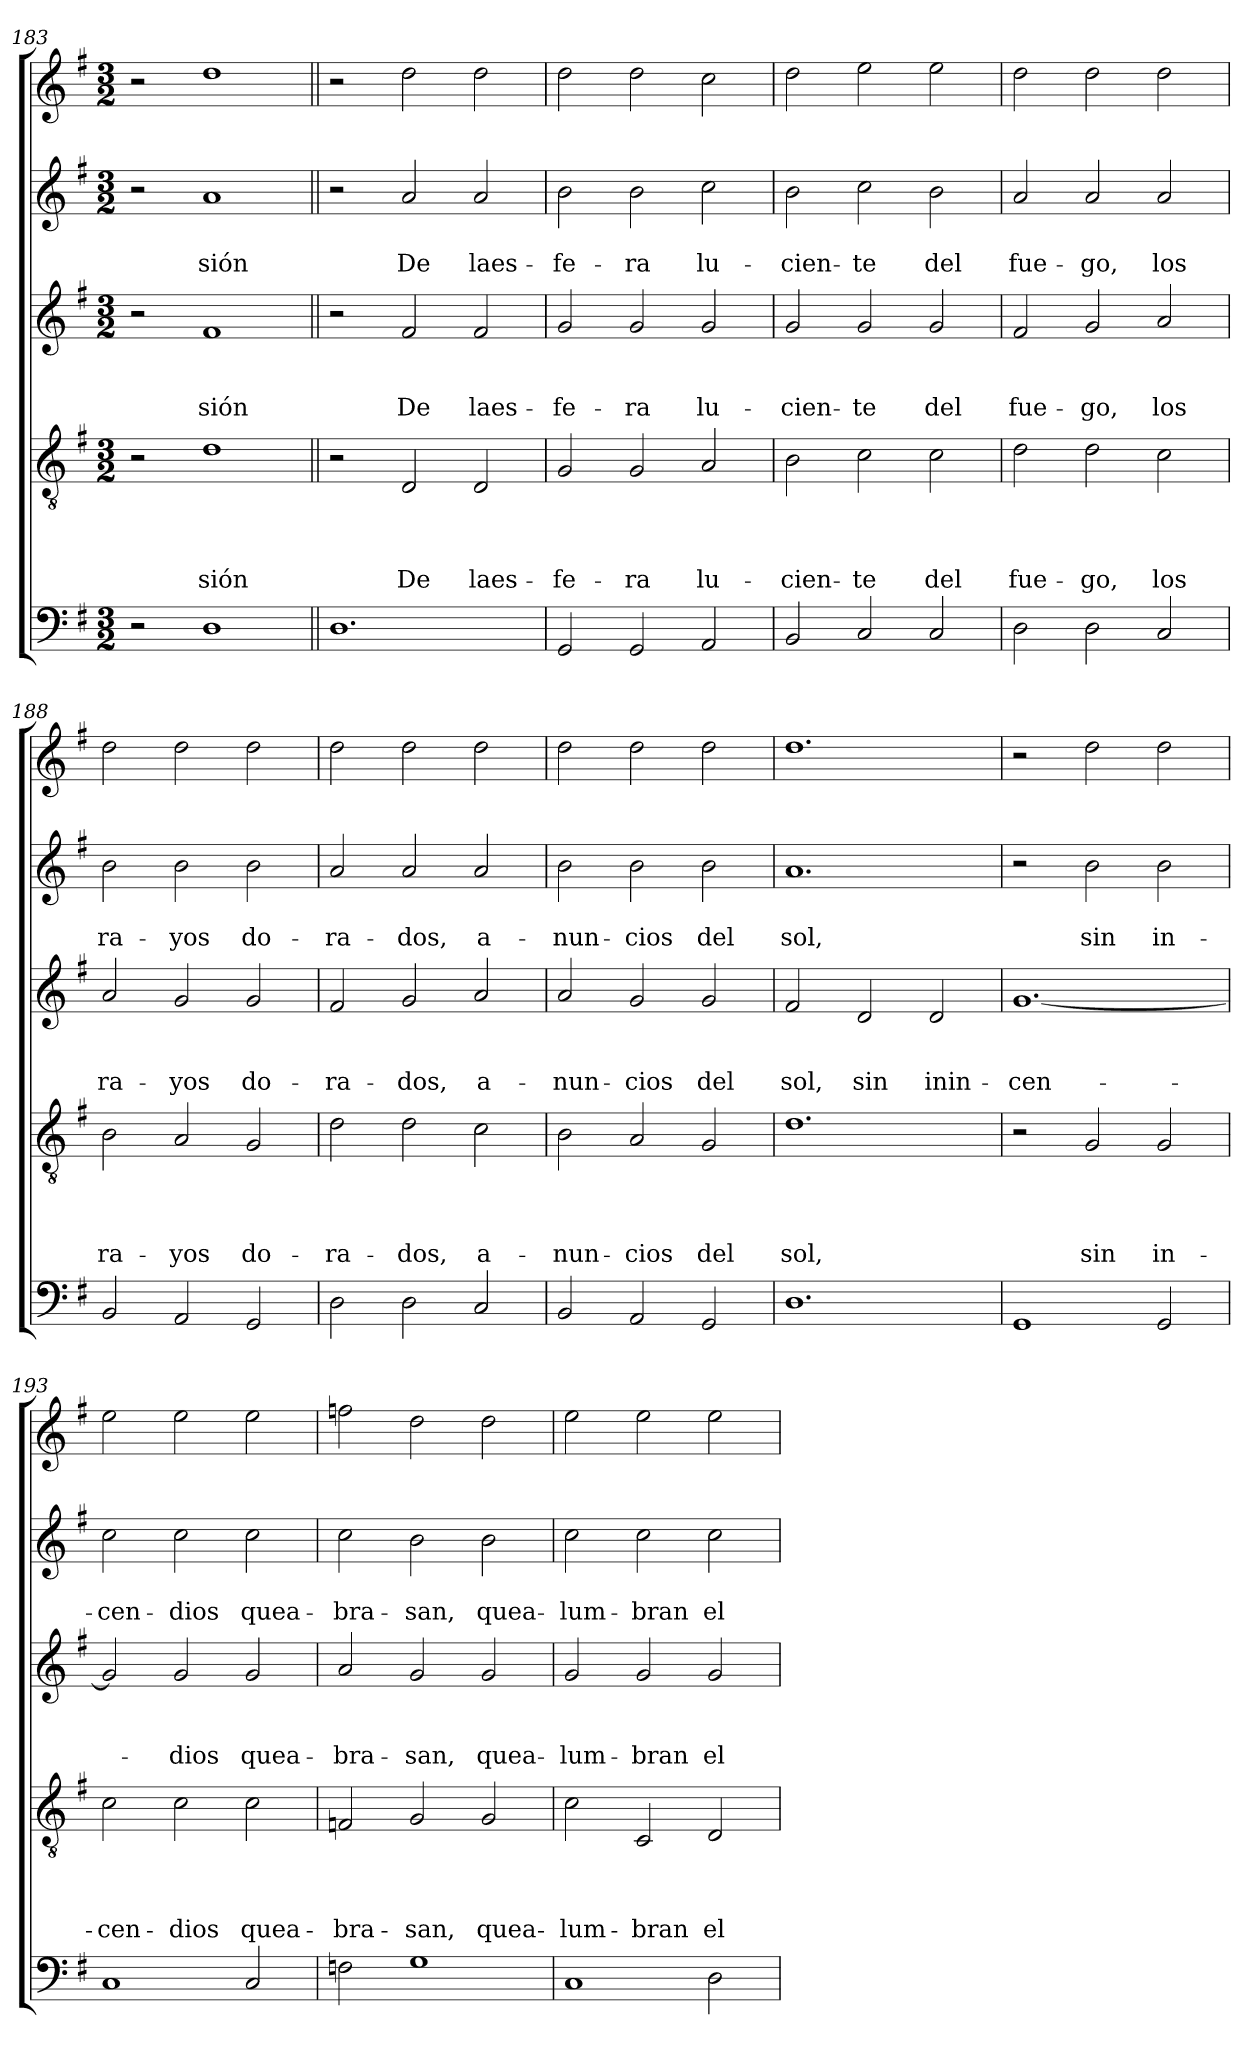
**kern	**kern	**text	**text	**text	**text	**kern	**text	**text	**text	**kern	**text	**text	**kern
*part5	*part4	*part4	*part4	*part4	*part4	*part3	*part3	*part3	*part3	*part2	*part2	*part2	*part1
*staff5	*staff4	*staff4	*staff4	*staff4	*staff4	*staff3	*staff3	*staff3	*staff3	*staff2	*staff2	*staff2	*staff1
*clefF4	*clefGv2	*	*	*	*	*clefG2	*	*	*	*clefG2	*	*	*clefG2
*k[f#]	*k[f#]	*	*	*	*	*k[f#]	*	*	*	*k[f#]	*	*	*k[f#]
*G:	*G:	*	*	*	*	*G:	*	*	*	*G:	*	*	*G:
*M3/2	*M3/2	*	*	*	*	*M3/2	*	*	*	*M3/2	*	*	*M3/2
=183	=183	=183	=183	=183	=183	=183	=183	=183	=183	=183	=183	=183	=183
2r	2r	.	.	.	.	2r	.	.	.	2r	.	.	2r
!	!	!	!	!	!LO:LY:b	!	!	!	!LO:LY:b	!	!	!LO:LY:b	!
1D	1d	.	.	.	-sión	1f#	.	.	-sión	1a	.	-sión	1dd
=184||	=184||	=184||	=184||	=184||	=184||	=184||	=184||	=184||	=184||	=184||	=184||	=184||	=184||
*	*	*	*	*	*	*	*	*	*	*	*	*	*MM24
1.D	2r	.	.	.	.	2r	.	.	.	2r	.	.	2r
!	!	!	!	!	!LO:LY:b	!	!	!	!LO:LY:b	!	!	!LO:LY:b	!
.	2D/	.	.	.	De	2f#/	.	.	De	2a/	.	De	2dd\
!	!	!	!	!	!LO:LY:b	!	!	!	!LO:LY:b	!	!	!LO:LY:b	!
.	2D/	.	.	.	laes-	2f#/	.	.	laes-	2a/	.	laes-	2dd\
=185	=185	=185	=185	=185	=185	=185	=185	=185	=185	=185	=185	=185	=185
*	*	*	*	*	*	*	*	*	*	*	*	*	*MM64
!	!	!	!	!	!LO:LY:b	!	!	!	!LO:LY:b	!	!	!LO:LY:b	!
2GG/	2G/	.	.	.	-fe-	2g/	.	.	-fe-	2b\	.	-fe-	2dd\
!	!	!	!	!	!LO:LY:b	!	!	!	!LO:LY:b	!	!	!LO:LY:b	!
2GG/	2G/	.	.	.	-ra	2g/	.	.	-ra	2b\	.	-ra	2dd\
!	!	!	!	!	!LO:LY:b	!	!	!	!LO:LY:b	!	!	!LO:LY:b	!
2AA/	2A/	.	.	.	lu-	2g/	.	.	lu-	2cc\	.	lu-	2cc\
!!LO:PB:g=z
=186	=186	=186	=186	=186	=186	=186	=186	=186	=186	=186	=186	=186	=186
!	!	!	!	!	!LO:LY:b	!	!	!	!LO:LY:b	!	!	!LO:LY:b	!
2BB/	2B\	.	.	.	-cien-	2g/	.	.	-cien-	2b\	.	-cien-	2dd\
!	!	!	!	!	!LO:LY:b	!	!	!	!LO:LY:b	!	!	!LO:LY:b	!
2C/	2c\	.	.	.	-te	2g/	.	.	-te	2cc\	.	-te	2ee\
!	!	!	!	!	!LO:LY:b	!	!	!	!LO:LY:b	!	!	!LO:LY:b	!
2C/	2c\	.	.	.	del	2g/	.	.	del	2b\	.	del	2ee\
=187	=187	=187	=187	=187	=187	=187	=187	=187	=187	=187	=187	=187	=187
!	!	!	!	!	!LO:LY:b	!	!	!	!LO:LY:b	!	!	!LO:LY:b	!
2D\	2d\	.	.	.	fue-	2f#/	.	.	fue-	2a/	.	fue-	2dd\
!	!	!	!	!	!LO:LY:b	!	!	!	!LO:LY:b	!	!	!LO:LY:b	!
2D\	2d\	.	.	.	-go,	2g/	.	.	-go,	2a/	.	-go,	2dd\
!	!	!	!	!	!LO:LY:b	!	!	!	!LO:LY:b	!	!	!LO:LY:b	!
2C/	2c\	.	.	.	los	2a/	.	.	los	2a/	.	los	2dd\
=188	=188	=188	=188	=188	=188	=188	=188	=188	=188	=188	=188	=188	=188
!	!	!	!	!	!LO:LY:b	!	!	!	!LO:LY:b	!	!	!LO:LY:b	!
2BB/	2B\	.	.	.	ra-	2a/	.	.	ra-	2b\	.	ra-	2dd\
!	!	!	!	!	!LO:LY:b	!	!	!	!LO:LY:b	!	!	!LO:LY:b	!
2AA/	2A/	.	.	.	-yos	2g/	.	.	-yos	2b\	.	-yos	2dd\
!	!	!	!	!	!LO:LY:b	!	!	!	!LO:LY:b	!	!	!LO:LY:b	!
2GG/	2G/	.	.	.	do-	2g/	.	.	do-	2b\	.	do-	2dd\
=189	=189	=189	=189	=189	=189	=189	=189	=189	=189	=189	=189	=189	=189
!	!	!	!	!	!LO:LY:b	!	!	!	!LO:LY:b	!	!	!LO:LY:b	!
2D\	2d\	.	.	.	-ra-	2f#/	.	.	-ra-	2a/	.	-ra-	2dd\
!	!	!	!	!	!LO:LY:b	!	!	!	!LO:LY:b	!	!	!LO:LY:b	!
2D\	2d\	.	.	.	-dos,	2g/	.	.	-dos,	2a/	.	-dos,	2dd\
!	!	!	!	!	!LO:LY:b	!	!	!	!LO:LY:b	!	!	!LO:LY:b	!
2C/	2c\	.	.	.	a-	2a/	.	.	a-	2a/	.	a-	2dd\
!!LO:LB:g=z
=190	=190	=190	=190	=190	=190	=190	=190	=190	=190	=190	=190	=190	=190
!	!	!	!	!	!LO:LY:b	!	!	!	!LO:LY:b	!	!	!LO:LY:b	!
2BB/	2B\	.	.	.	-nun-	2a/	.	.	-nun-	2b\	.	-nun-	2dd\
!	!	!	!	!	!LO:LY:b	!	!	!	!LO:LY:b	!	!	!LO:LY:b	!
2AA/	2A/	.	.	.	-cios	2g/	.	.	-cios	2b\	.	-cios	2dd\
!	!	!	!	!	!LO:LY:b	!	!	!	!LO:LY:b	!	!	!LO:LY:b	!
2GG/	2G/	.	.	.	del	2g/	.	.	del	2b\	.	del	2dd\
=191	=191	=191	=191	=191	=191	=191	=191	=191	=191	=191	=191	=191	=191
!	!	!	!	!	!LO:LY:b	!	!	!	!LO:LY:b	!	!	!LO:LY:b	!
1.D	1.d	.	.	.	sol,	2f#/	.	.	sol,	1.a	.	sol,	1.dd
!	!	!	!	!	!	!	!	!	!LO:LY:b	!	!	!	!
.	.	.	.	.	.	2d/	.	.	sin	.	.	.	.
!	!	!	!	!	!	!	!	!	!LO:LY:b	!	!	!	!
.	.	.	.	.	.	2d/	.	.	inin-	.	.	.	.
=192	=192	=192	=192	=192	=192	=192	=192	=192	=192	=192	=192	=192	=192
!	!	!	!	!	!	!	!	!	!LO:LY:b	!	!	!	!
1GG	2r	.	.	.	.	[<1.g	.	.	-cen-	2r	.	.	2r
!	!	!	!	!	!LO:LY:b	!	!	!	!	!	!	!LO:LY:b	!
.	2G/	.	.	.	sin	.	.	.	.	2b\	.	sin	2dd\
!	!	!	!	!	!LO:LY:b	!	!	!	!	!	!	!LO:LY:b	!
2GG/	2G/	.	.	.	in-	.	.	.	.	2b\	.	in-	2dd\
=193	=193	=193	=193	=193	=193	=193	=193	=193	=193	=193	=193	=193	=193
!	!	!	!	!	!LO:LY:b	!	!	!	!	!	!	!LO:LY:b	!
1C	2c\	.	.	.	-cen-	2g/]	.	.	.	2cc\	.	-cen-	2ee\
!	!	!	!	!	!LO:LY:b	!	!	!	!LO:LY:b	!	!	!LO:LY:b	!
.	2c\	.	.	.	-dios	2g/	.	.	-dios	2cc\	.	-dios	2ee\
!	!	!	!	!	!LO:LY:b	!	!	!	!LO:LY:b	!	!	!LO:LY:b	!
2C/	2c\	.	.	.	quea-	2g/	.	.	quea-	2cc\	.	quea-	2ee\
=194	=194	=194	=194	=194	=194	=194	=194	=194	=194	=194	=194	=194	=194
!	!	!	!	!	!LO:LY:b	!	!	!	!LO:LY:b	!	!	!LO:LY:b	!
2Fn\	2Fn/	.	.	.	-bra-	2a/	.	.	-bra-	2cc\	.	-bra-	2ffn\
!	!	!	!	!	!LO:LY:b	!	!	!	!LO:LY:b	!	!	!LO:LY:b	!
1G	2G/	.	.	.	-san,	2g/	.	.	-san,	2b\	.	-san,	2dd\
!	!	!	!	!	!LO:LY:b	!	!	!	!LO:LY:b	!	!	!LO:LY:b	!
.	2G/	.	.	.	quea-	2g/	.	.	quea-	2b\	.	quea-	2dd\
=195	=195	=195	=195	=195	=195	=195	=195	=195	=195	=195	=195	=195	=195
!	!	!	!	!	!LO:LY:b	!	!	!	!LO:LY:b	!	!	!LO:LY:b	!
1C	2c\	.	.	.	-lum-	2g/	.	.	-lum-	2cc\	.	-lum-	2ee\
!	!	!	!	!	!LO:LY:b	!	!	!	!LO:LY:b	!	!	!LO:LY:b	!
.	2C/	.	.	.	-bran	2g/	.	.	-bran	2cc\	.	-bran	2ee\
!	!	!	!	!	!LO:LY:b	!	!	!	!LO:LY:b	!	!	!LO:LY:b	!
2D\	2D/	.	.	.	el	2g/	.	.	el	2cc\	.	el	2ee\
=	=	=	=	=	=	=	=	=	=	=	=	=	=
*-	*-	*-	*-	*-	*-	*-	*-	*-	*-	*-	*-	*-	*-
